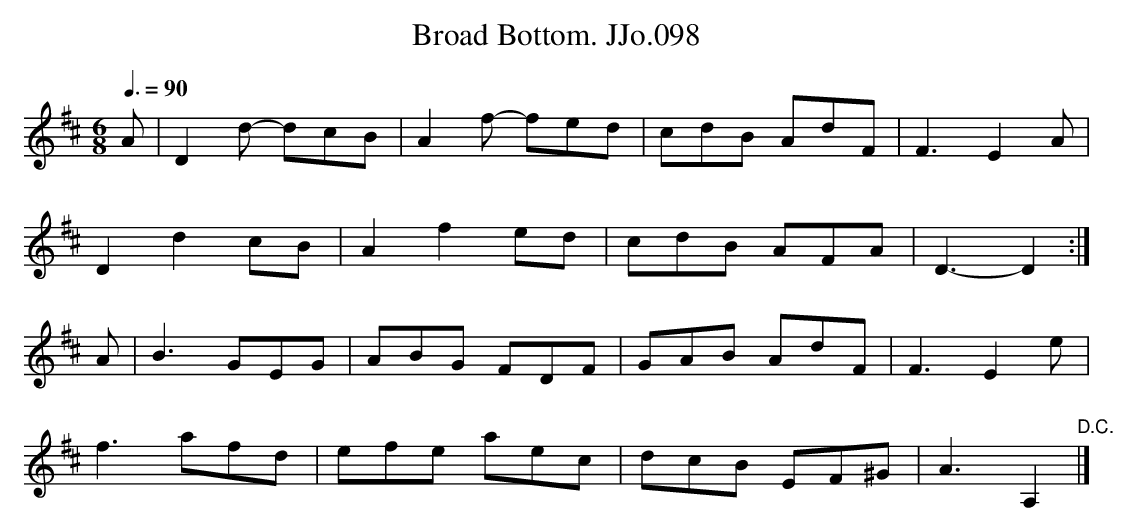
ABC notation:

X:1
T:Broad Bottom. JJo.098
M:6/8
L:1/8
Q:3/8=90
K:D
A | D2d- dcB | A2f- fed | cdB AdF | F3 E2A |
D2 d2 cB | A2 f2 ed  | cdB AFA | D3- D2 :|
A |B3 GEG | ABG FDF | GAB AdF | F3 E2e |
f3 afd | efe aec | dcB EF^G | A3 A,2 "D.C." |]
